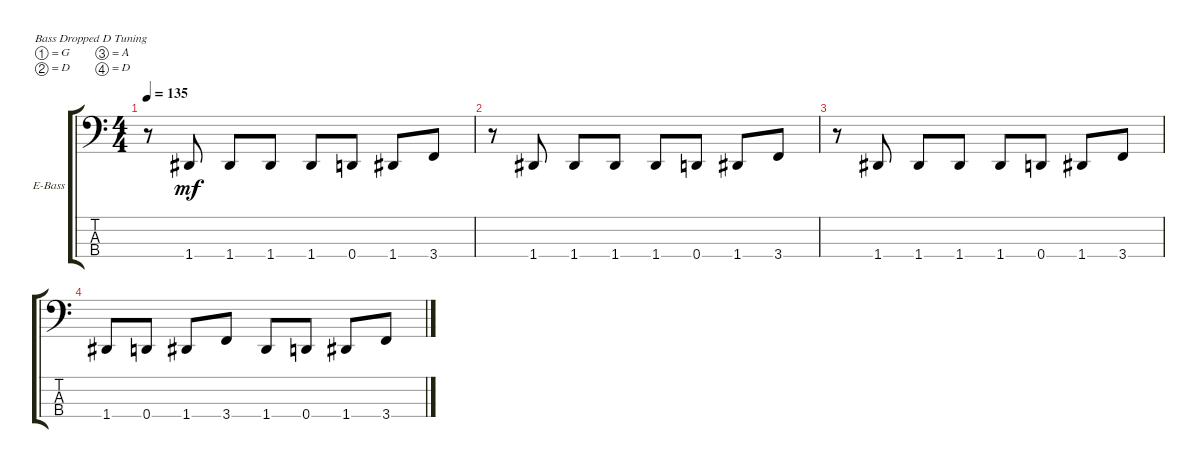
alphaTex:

\defaultSystemsLayout 4
\bracketExtendMode groupsimilarinstruments
\firstSystemTrackNameOrientation horizontal
\otherSystemsTrackNameOrientation horizontal
\track ("Electric Bass" "E-Bass") {instrument electricbassfinger}
\staff {score tabs}
\tuning (G2 D2 A1 D1)
\ts (4 4)
\tempo 135
\clef f4
\ks c
r.8{dy mf} 1.4.8 1.4.8 1.4.8 1.4.8 0.4.8 1.4.8 3.4.8 |
r.8 1.4.8 1.4.8 1.4.8 1.4.8 0.4.8 1.4.8 3.4.8 |
r.8 1.4.8 1.4.8 1.4.8 1.4.8 0.4.8 1.4.8 3.4.8 |
1.4.8 0.4.8 1.4.8 3.4.8 1.4.8 0.4.8 1.4.8 3.4.8
